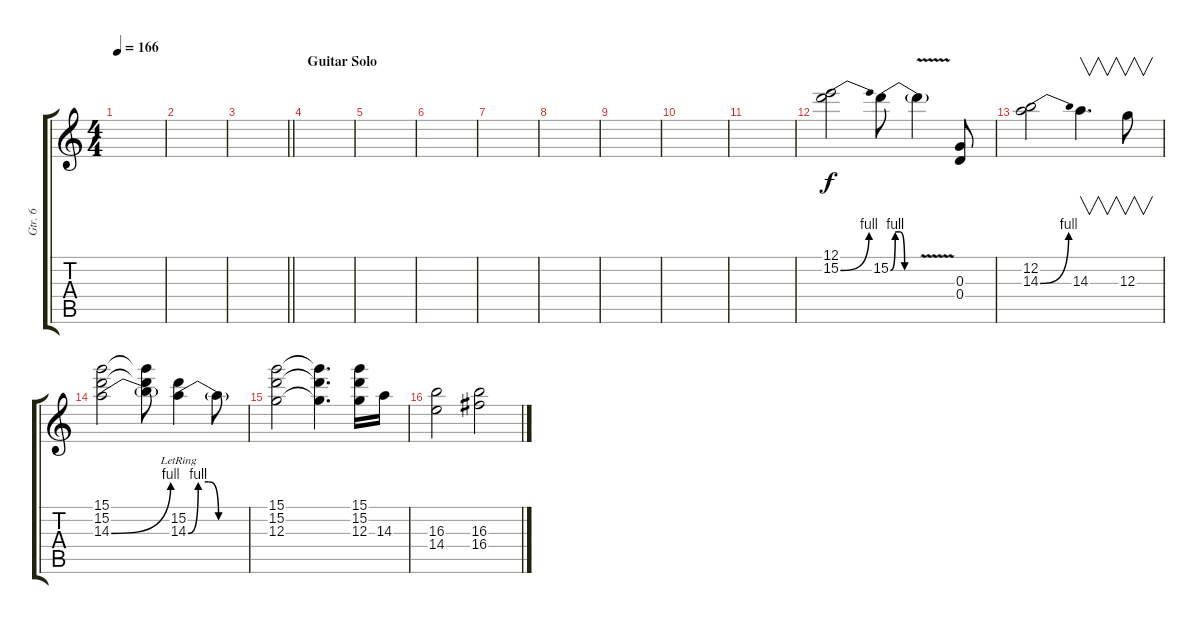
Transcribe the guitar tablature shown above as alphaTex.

\track ("Gtr. 6" "Gtr. 6") {instrument distortionguitar}
\staff {score tabs}
\tuning (E4 B3 G3 D3 A2 E2) {hide}
\ts (4 4)
\tempo 166
\clef g2
\ks c
|
|
\barLineRight lightlight
|
\section ("" "Guitar Solo")
|
|
|
|
|
|
|
|
(12.1 15.2{be (bend 0 0 60 4)}).2 15.2{be (custom 0 0 10 4 20 4 30 0 60 0)}.8 15.2{v t}.4 (0.3 0.4).8 |
(12.2 14.3{be (bend 0 0 60 4)}).2 14.3.4{v d} 12.3.8{v} |
(15.1 15.2 14.3{be (bend 0 0 60 4)}).2 (15.1{t} 15.2{t} 14.3{t}).8 (15.2{lr} 14.3{be (custom 0 0 10 4 20 4 30 0 60 0) lr}).4 14.3{t}.8 |
(15.1 15.2 12.3).2 (15.1{t} 15.2{t} 12.3{t}).4{d} (15.1 15.2 12.3).16 14.3.16 |
(16.3 14.4).2 (16.3 16.4).2
